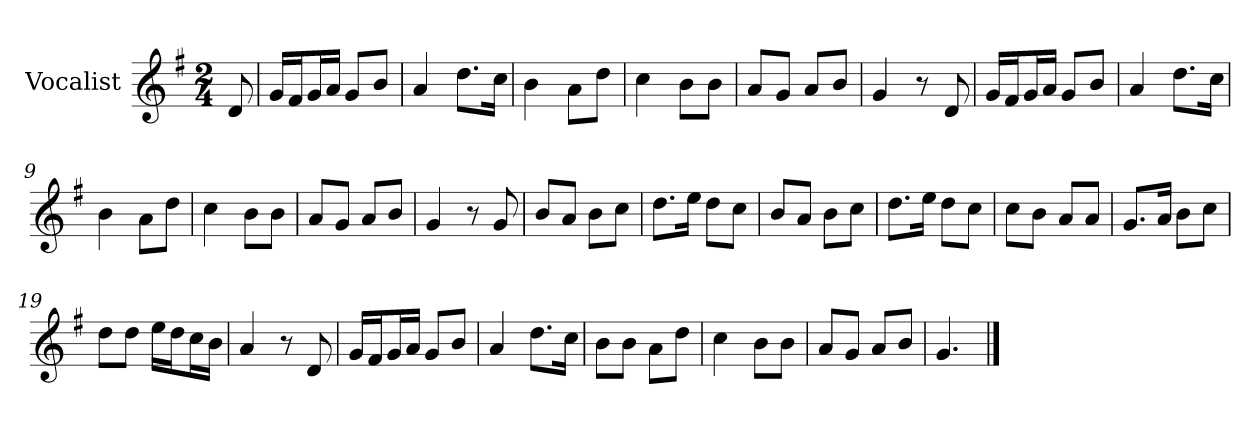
**kern
*part1
*staff1
*I"Vocalist
*k[f#]
*G:
*M2/4
=
8d
=1
16gLL
16f#J
16gL
16aJJ
8gL
8bJ
=2
4a
8.ddL
16ccJk
=3
4b
8aL
8ddJ
=4
4cc
8bL
8bJ
=5
8aL
8gJ
8aL
8bJ
=6
4g
8r
8d
=7
16gLL
16f#J
16gL
16aJJ
8gL
8bJ
=8
4a
8.ddL
16ccJk
=9
4b
8aL
8ddJ
=10
4cc
8bL
8bJ
=11
8aL
8gJ
8aL
8bJ
=12
4g
8r
8g
=13
8bL
8aJ
8bL
8ccJ
=14
8.ddL
16eeJk
8ddL
8ccJ
=15
8bL
8aJ
8bL
8ccJ
=16
8.ddL
16eeJk
8ddL
8ccJ
=17
8ccL
8bJ
8aL
8aJ
=18
8.gL
16aJk
8bL
8ccJ
=19
8ddL
8ddJ
16eeLL
16ddJ
16ccL
16bJJ
=20
4a
8r
8d
=21
16gLL
16f#J
16gL
16aJJ
8gL
8bJ
=22
4a
8.ddL
16ccJk
=23
8bL
8bJ
8aL
8ddJ
=24
4cc
8bL
8bJ
=25
8aL
8gJ
8aL
8bJ
=26
4.g
==
*-
